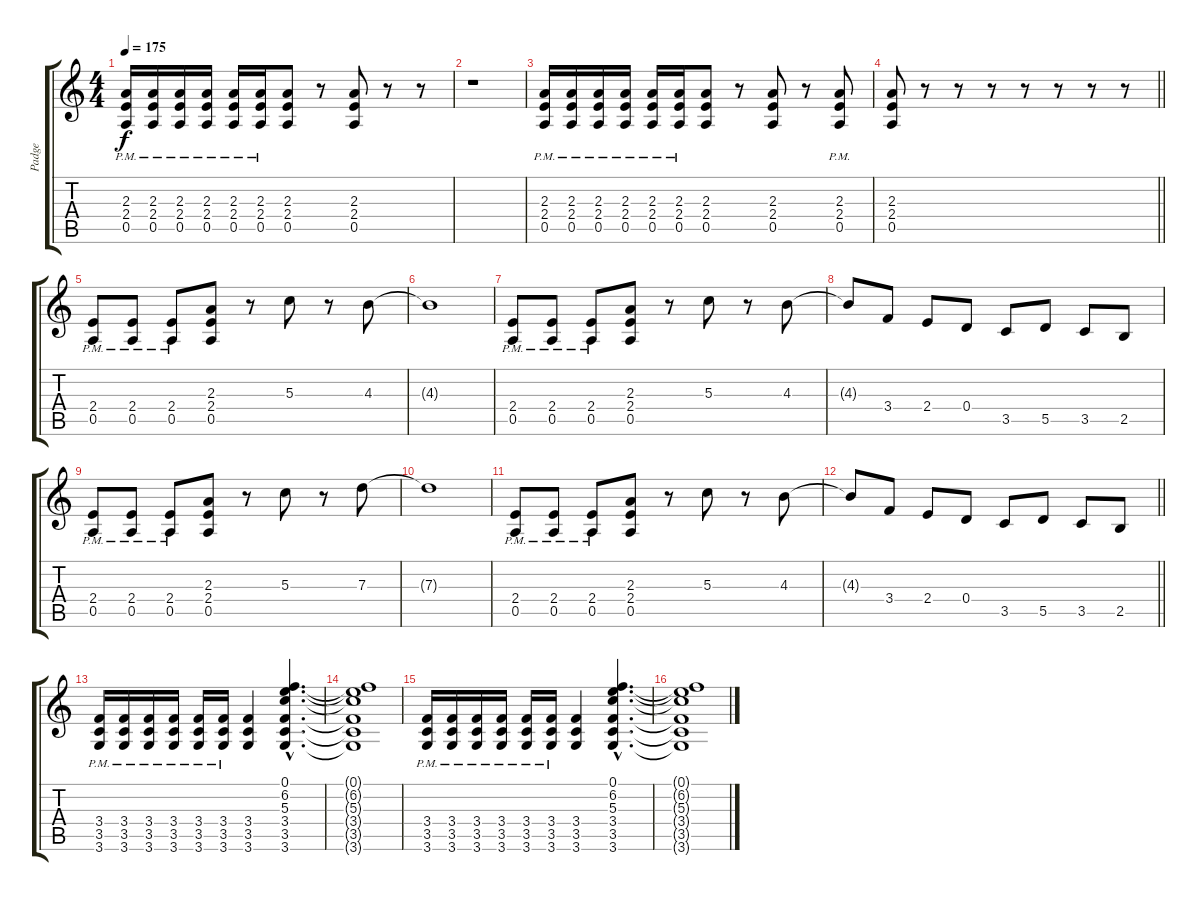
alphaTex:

\track ("Padge" "Padge") {instrument distortionguitar}
\staff {score tabs}
\tuning (E4 B3 G3 D3 A2 E2) {hide}
\ts (4 4)
\tempo 175
\clef g2
\ks c
(2.3{pm} 2.4{pm} 0.5{pm}).16{dy f} (2.3{pm} 2.4{pm} 0.5{pm}).16 (2.3{pm} 2.4{pm} 0.5{pm}).16 (2.3{pm} 2.4{pm} 0.5{pm}).16 (2.3{pm} 2.4{pm} 0.5{pm}).16 (2.3{pm} 2.4{pm} 0.5{pm}).16 (2.3 2.4 0.5).8 r.8 (2.3 2.4 0.5).8 r.8 r.8 |
r.1 |
(2.3{pm} 2.4{pm} 0.5{pm}).16 (2.3{pm} 2.4{pm} 0.5{pm}).16 (2.3{pm} 2.4{pm} 0.5{pm}).16 (2.3{pm} 2.4{pm} 0.5{pm}).16 (2.3{pm} 2.4{pm} 0.5{pm}).16 (2.3{pm} 2.4{pm} 0.5{pm}).16 (2.3 2.4 0.5).8 r.8 (2.3 2.4 0.5).8 r.8 (2.3{pm} 2.4{pm} 0.5{pm}).8 |
\barLineRight lightlight
(2.3 2.4 0.5).8 r.8 r.8 r.8 r.8 r.8 r.8 r.8 |
(2.4{pm} 0.5{pm}).8 (2.4{pm} 0.5{pm}).8 (2.4{pm} 0.5{pm}).8 (2.3 2.4 0.5).8 r.8 5.3.8 r.8 4.3.8 |
4.3{t}.1 |
(2.4{pm} 0.5{pm}).8 (2.4{pm} 0.5{pm}).8 (2.4{pm} 0.5{pm}).8 (2.3 2.4 0.5).8 r.8 5.3.8 r.8 4.3.8 |
4.3{t}.8 3.4.8 2.4.8 0.4.8 3.5.8 5.5.8 3.5.8 2.5.8 |
(2.4{pm} 0.5{pm}).8 (2.4{pm} 0.5{pm}).8 (2.4{pm} 0.5{pm}).8 (2.3 2.4 0.5).8 r.8 5.3.8 r.8 7.3.8 |
7.3{t}.1 |
(2.4{pm} 0.5{pm}).8 (2.4{pm} 0.5{pm}).8 (2.4{pm} 0.5{pm}).8 (2.3 2.4 0.5).8 r.8 5.3.8 r.8 4.3.8 |
\barLineRight lightlight
4.3{t}.8 3.4.8 2.4.8 0.4.8 3.5.8 5.5.8 3.5.8 2.5.8 |
(3.4{pm} 3.5{pm} 3.6{pm}).16 (3.4{pm} 3.5{pm} 3.6{pm}).16 (3.4{pm} 3.5{pm} 3.6{pm}).16 (3.4{pm} 3.5{pm} 3.6{pm}).16 (3.4{pm} 3.5{pm} 3.6{pm}).16 (3.4{pm} 3.5{pm} 3.6{pm}).16 (3.4 3.5 3.6).4 (0.1{hac} 6.2{hac} 5.3{hac} 3.4{hac} 3.5{hac} 3.6{hac}).4{d} |
(0.1{t} 6.2{t} 5.3{t} 3.4{t} 3.5{t} 3.6{t}).1 |
(3.4{pm} 3.5{pm} 3.6{pm}).16 (3.4{pm} 3.5{pm} 3.6{pm}).16 (3.4{pm} 3.5{pm} 3.6{pm}).16 (3.4{pm} 3.5{pm} 3.6{pm}).16 (3.4{pm} 3.5{pm} 3.6{pm}).16 (3.4{pm} 3.5{pm} 3.6{pm}).16 (3.4 3.5 3.6).4 (0.1{hac} 6.2{hac} 5.3{hac} 3.4{hac} 3.5{hac} 3.6{hac}).4{d} |
(0.1{t} 6.2{t} 5.3{t} 3.4{t} 3.5{t} 3.6{t}).1
